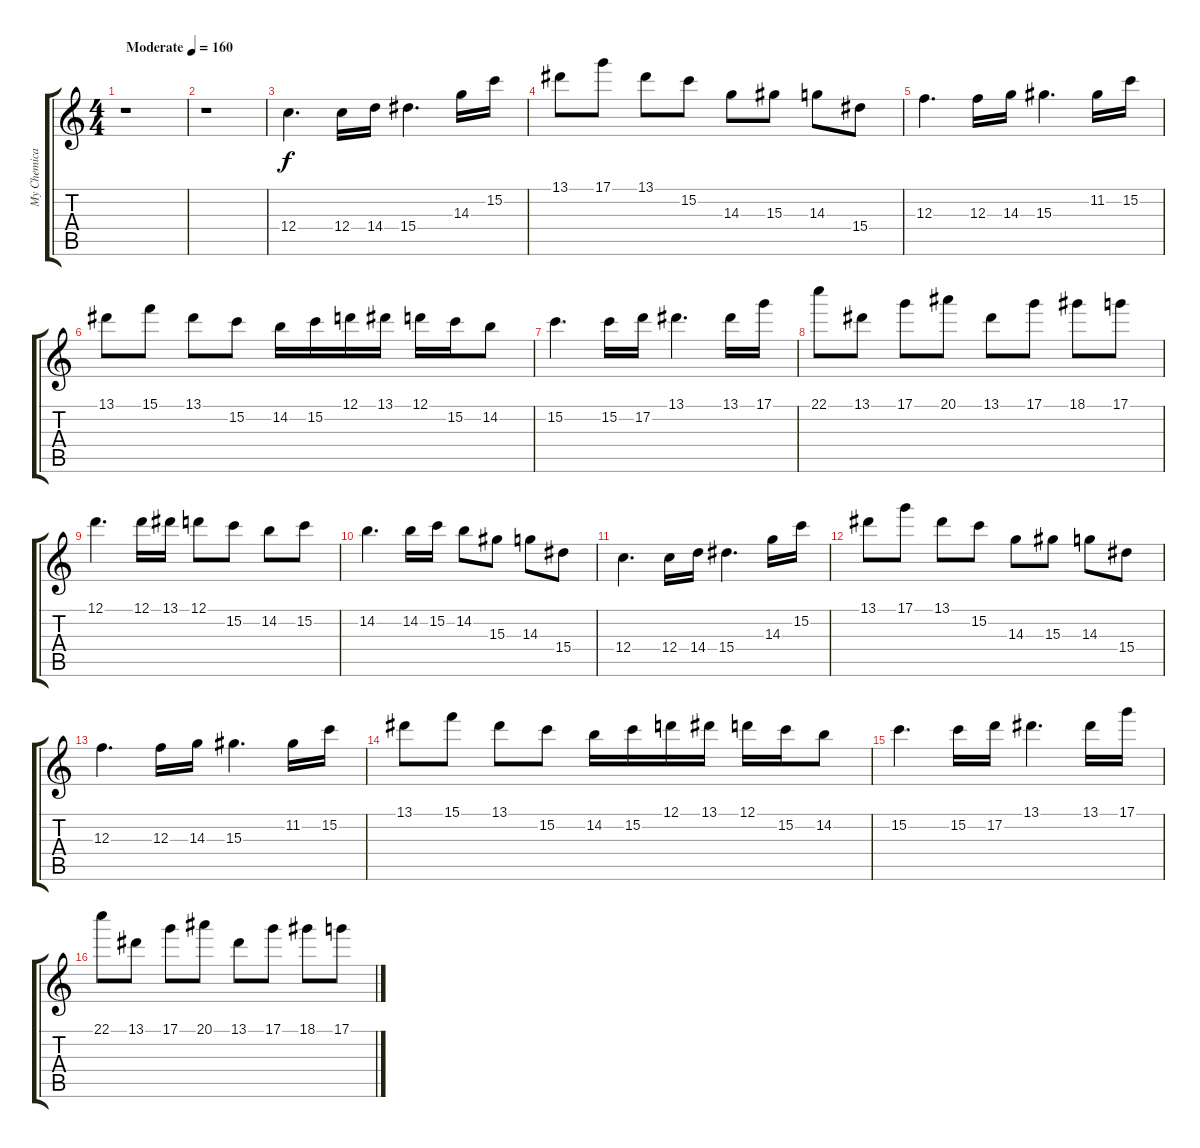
\track ("My Chemical Kevin" "My Chemica") {instrument overdrivenguitar}
\staff {score tabs}
\tuning (D4 A3 F3 C3 G2 C2) {hide}
\ts (4 4)
\tempo (160 "Moderate")
\clef g2
\ks c
r.1{dy f instrument overdrivenguitar} |
r.1 |
12.4.4{d} 12.4.16 14.4.16 15.4.4{d} 14.3.16 15.2.16 |
13.1.8 17.1.8 13.1.8 15.2.8 14.3.8 15.3.8 14.3.8 15.4.8 |
12.3.4{d} 12.3.16 14.3.16 15.3.4{d} 11.2.16 15.2.16 |
13.1.8 15.1.8 13.1.8 15.2.8 14.2.16 15.2.16 12.1.16 13.1.16 12.1.16 15.2.16 14.2.8 |
15.2.4{d} 15.2.16 17.2.16 13.1.4{d} 13.1.16 17.1.16 |
22.1.8 13.1.8 17.1.8 20.1.8 13.1.8 17.1.8 18.1.8 17.1.8 |
12.1.4{d} 12.1.16 13.1.16 12.1.8 15.2.8 14.2.8 15.2.8 |
14.2.4{d} 14.2.16 15.2.16 14.2.8 15.3.8 14.3.8 15.4.8 |
12.4.4{d} 12.4.16 14.4.16 15.4.4{d} 14.3.16 15.2.16 |
13.1.8 17.1.8 13.1.8 15.2.8 14.3.8 15.3.8 14.3.8 15.4.8 |
12.3.4{d} 12.3.16 14.3.16 15.3.4{d} 11.2.16 15.2.16 |
13.1.8 15.1.8 13.1.8 15.2.8 14.2.16 15.2.16 12.1.16 13.1.16 12.1.16 15.2.16 14.2.8 |
15.2.4{d} 15.2.16 17.2.16 13.1.4{d} 13.1.16 17.1.16 |
22.1.8 13.1.8 17.1.8 20.1.8 13.1.8 17.1.8 18.1.8 17.1.8
